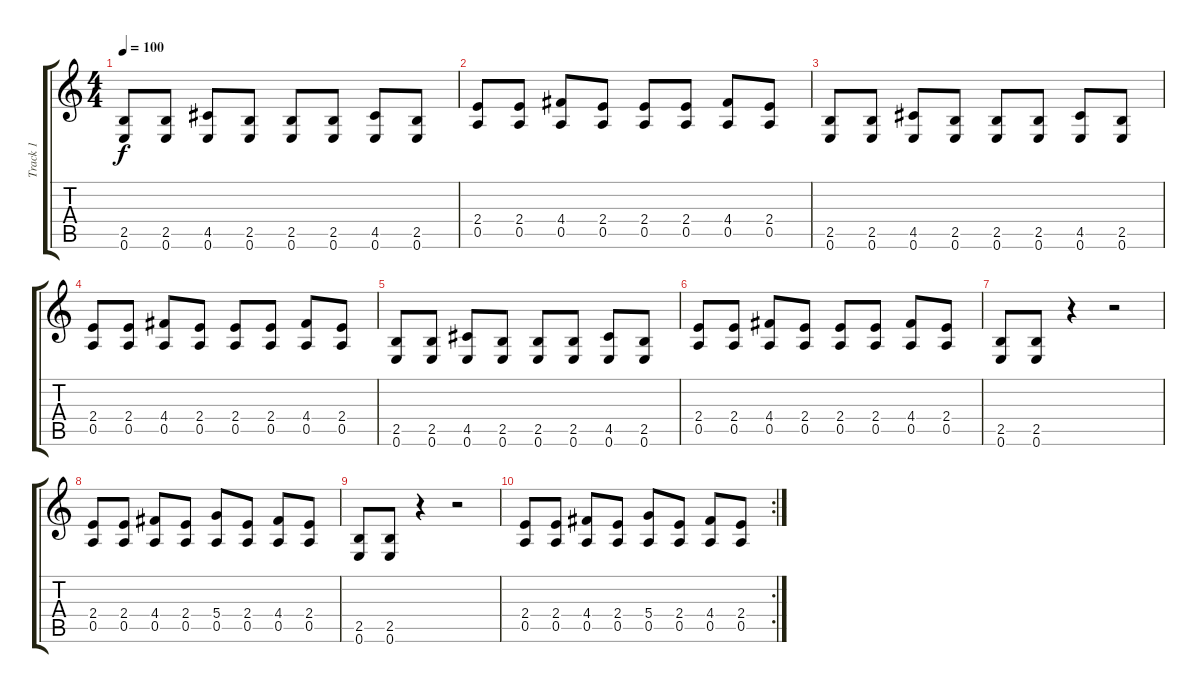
\track ("Track 1" "Track 1") {instrument electricguitarmuted}
\staff {score tabs}
\tuning (E4 B3 G3 D3 A2 E2) {hide}
\ts (4 4)
\tempo 100
\clef g2
\ks c
(2.5 0.6).8{dy f} (2.5 0.6).8 (4.5 0.6).8 (2.5 0.6).8 (2.5 0.6).8 (2.5 0.6).8 (4.5 0.6).8 (2.5 0.6).8 |
(2.4 0.5).8 (2.4 0.5).8 (4.4 0.5).8 (2.4 0.5).8 (2.4 0.5).8 (2.4 0.5).8 (4.4 0.5).8 (2.4 0.5).8 |
(2.5 0.6).8 (2.5 0.6).8 (4.5 0.6).8 (2.5 0.6).8 (2.5 0.6).8 (2.5 0.6).8 (4.5 0.6).8 (2.5 0.6).8 |
(2.4 0.5).8 (2.4 0.5).8 (4.4 0.5).8 (2.4 0.5).8 (2.4 0.5).8 (2.4 0.5).8 (4.4 0.5).8 (2.4 0.5).8 |
(2.5 0.6).8 (2.5 0.6).8 (4.5 0.6).8 (2.5 0.6).8 (2.5 0.6).8 (2.5 0.6).8 (4.5 0.6).8 (2.5 0.6).8 |
(2.4 0.5).8 (2.4 0.5).8 (4.4 0.5).8 (2.4 0.5).8 (2.4 0.5).8 (2.4 0.5).8 (4.4 0.5).8 (2.4 0.5).8 |
(2.5 0.6).8 (2.5 0.6).8 r.4 r.2 |
(2.4 0.5).8 (2.4 0.5).8 (4.4 0.5).8 (2.4 0.5).8 (5.4 0.5).8 (2.4 0.5).8 (4.4 0.5).8 (2.4 0.5).8 |
(2.5 0.6).8 (2.5 0.6).8 r.4 r.2 |
\rc 2
(2.4 0.5).8 (2.4 0.5).8 (4.4 0.5).8 (2.4 0.5).8 (5.4 0.5).8 (2.4 0.5).8 (4.4 0.5).8 (2.4 0.5).8
